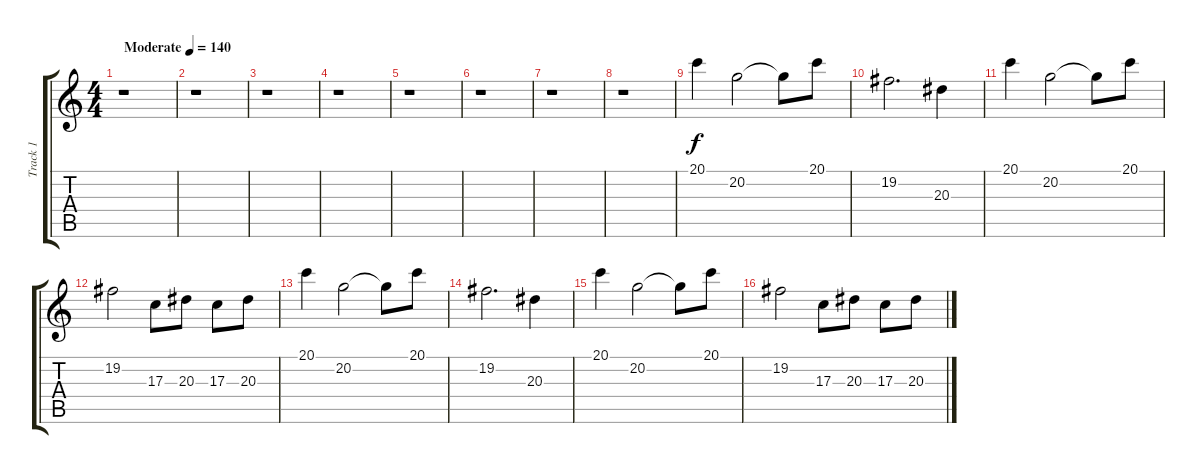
\track ("Track 1" "Track 1") {instrument lead2sawtooth}
\staff {score tabs}
\tuning (E4 B3 G3 D3 A2 E2) {hide}
\ts (4 4)
\tempo (140 "Moderate")
\clef g2
\ks c
r.1{dy f instrument lead2sawtooth} |
r.1 |
r.1 |
r.1 |
r.1 |
r.1 |
r.1 |
r.1 |
20.1.4 20.2.2 20.2{t}.8 20.1.8 |
19.2.2{d} 20.3.4 |
20.1.4 20.2.2 20.2{t}.8 20.1.8 |
19.2.2 17.3.8 20.3.8 17.3.8 20.3.8 |
20.1.4 20.2.2 20.2{t}.8 20.1.8 |
19.2.2{d} 20.3.4 |
20.1.4 20.2.2 20.2{t}.8 20.1.8 |
19.2.2 17.3.8 20.3.8 17.3.8 20.3.8
